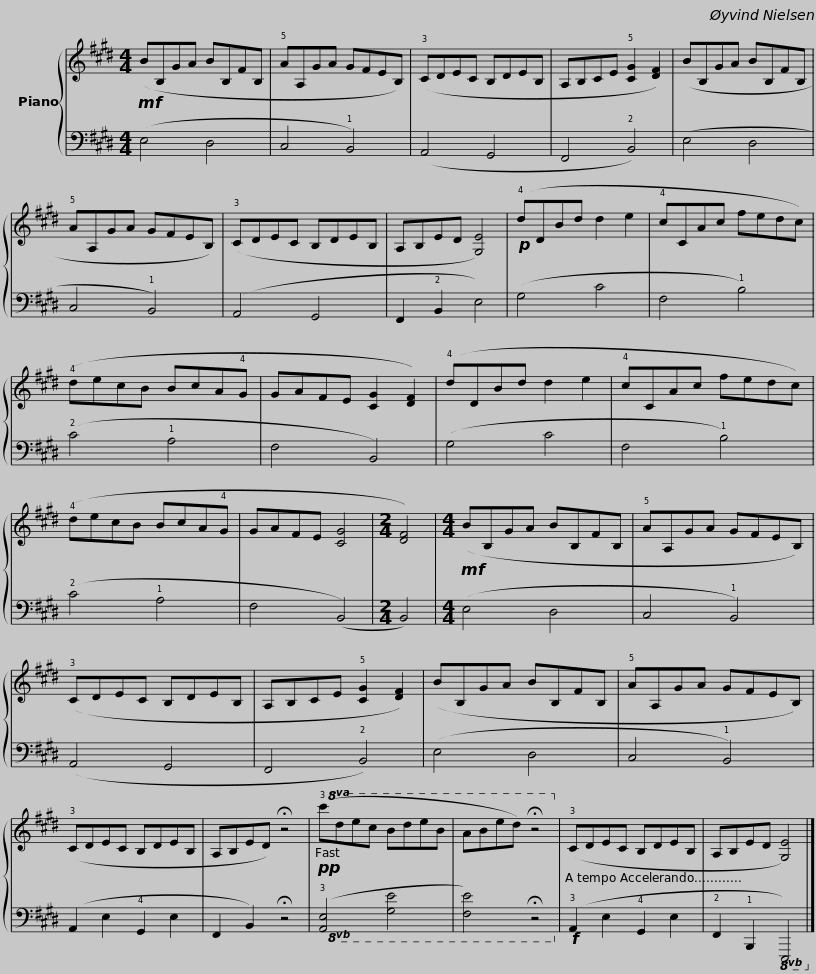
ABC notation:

X:1
%%score { 1 | 2 }
L:1/8
M:4/4
I:linebreak $
K:E
V:1 treble
V:2 bass
V:1
!mf! (BB,GA BB,FB, | !5!AA,GA GFEB,) | (!3!CDEC B,DEB, | A,B,CE !5![CG]2 [DF]2) | (BB,GA BB,FB, | %5
 !5!AA,GA GFEB,) |$ (!3!CDEC B,DEB, | A,B,ED [G,E]4) |!p! (!4!dDBd d2 e2 | !4!cCAc fedc) | %10
 (!4!decB BcA!4!G | GAFE [CG]2 [DF]2) | (!4!dDBd d2 e2 |$ !4!cCAc fedc) | (!4!decB BcA!4!G | %15
 GAFE [CG]4 |[M:2/4] [DF]4) |[M:4/4]!mf! (BB,GA BB,FB, | !5!AA,GA GFEB,) | (!3!CDEC B,DEB, |$ %20
 A,B,CE !5![CG]2 [DF]2) | (BB,GA BB,FB, | !5!AA,GA GFEB,) | (!3!CDEC B,DEB, | A,B,ED) !fermata!z4 | %25
!pp!!8va(! (!3!c'd'e'c' bd'e'b |$ abe'd') !fermata!z4!8va)! | (!3!CDEC B,DEB, | A,B,ED [G,E]4) |] %29
V:2
 (E,4 D,4 | C,4 !1!B,,4) | (A,,4 G,,4 | F,,4 !2!B,,4) | (E,4 D,4 | %5
 C,4 !1!B,,4) |$ (A,,4 G,,4 | F,,2 !2!B,,2 E,4) | (G,4 C4 | F,4 !1!B,4) | %10
 (!2!C4 !1!A,4 | F,4 B,,4) | (G,4 C4 |$ F,4 !1!B,4) | (!2!C4 !1!A,4 | %15
 F,4 (B,,4) |[M:2/4] B,,4) |[M:4/4] (E,4 D,4 | C,4 !1!B,,4) | (A,,4 G,,4 |$ %20
 F,,4 !2!B,,4) | (E,4 D,4 | C,4 !1!B,,4) | (A,,2 E,2 !4!G,,2 E,2 | F,,2 B,,2) !fermata!z4 | %25
!8vb(! (!3![A,,E,]4 [G,,E,]4 |$ [F,,E,]4) !fermata!z4!8vb)! |!f! (!3!A,,2 E,2 !4!G,,2 E,2 | !2!F,,2 !1!B,,,2!8vb(! E,,,4)!8vb)! |] %29
